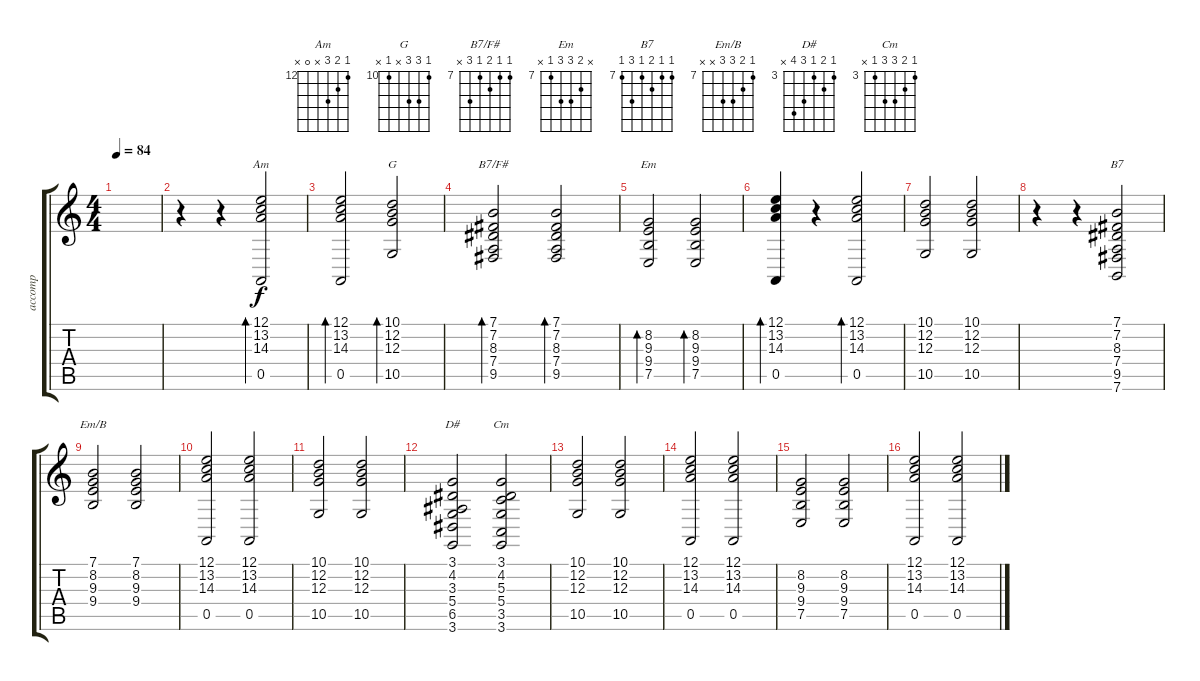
\track ("accomp" "accomp") {instrument orchestralharp}
\staff {score tabs}
\tuning (E4 B3 G3 D3 A2 E2) {hide}
\chord ("Am" 12 13 14 x 0 x) {firstfret 12}
\chord ("G" 10 12 12 x 10 x) {firstfret 10}
\chord ("B7/F#" 7 7 8 7 9 x) {firstfret 7}
\chord ("Em" x 8 9 9 7 x) {firstfret 7}
\chord ("B7" 7 7 8 7 9 7) {firstfret 7}
\chord ("Em/B" 7 8 9 9 x x) {firstfret 7}
\chord ("D#" 3 4 3 5 6 x) {firstfret 3}
\chord ("Cm" 3 4 5 5 3 x) {firstfret 3}
\ts (4 4)
\tempo 84
\clef g2
\ks c
|
r.4{instrument orchestralharp} r.4 (12.1 13.2 14.3 0.5).2{bd 120 ch "Am"} |
(12.1 13.2 14.3 0.5).2{bd 60} (10.1 12.2 12.3 10.5).2{bd 120 ch "G"} |
(7.1 7.2 8.3 7.4 9.5).2{bd 60 ch "B7/F#"} (7.1 7.2 8.3 7.4 9.5).2{bd 60} |
(8.2 9.3 9.4 7.5).2{bd 60 ch "Em"} (8.2 9.3 9.4 7.5).2{bd 60} |
(12.1 13.2 14.3 0.5).4{bd 60} r.4 (12.1 13.2 14.3 0.5).2{bd 60} |
(10.1 12.2 12.3 10.5).2 (10.1 12.2 12.3 10.5).2 |
r.4 r.4 (7.1 7.2 8.3 7.4 9.5 7.6).2{ch "B7"} |
(7.1 8.2 9.3 9.4).2{ch "Em/B"} (7.1 8.2 9.3 9.4).2 |
(12.1 13.2 14.3 0.5).2 (12.1 13.2 14.3 0.5).2 |
(10.1 12.2 12.3 10.5).2 (10.1 12.2 12.3 10.5).2 |
(3.1 4.2 3.3 5.4 6.5 3.6).2{ch "D#"} (3.1 4.2 5.3 5.4 3.5 3.6).2{ch "Cm"} |
(10.1 12.2 12.3 10.5).2 (10.1 12.2 12.3 10.5).2 |
(12.1 13.2 14.3 0.5).2 (12.1 13.2 14.3 0.5).2 |
(8.2 9.3 9.4 7.5).2 (8.2 9.3 9.4 7.5).2 |
(12.1 13.2 14.3 0.5).2 (12.1 13.2 14.3 0.5).2
